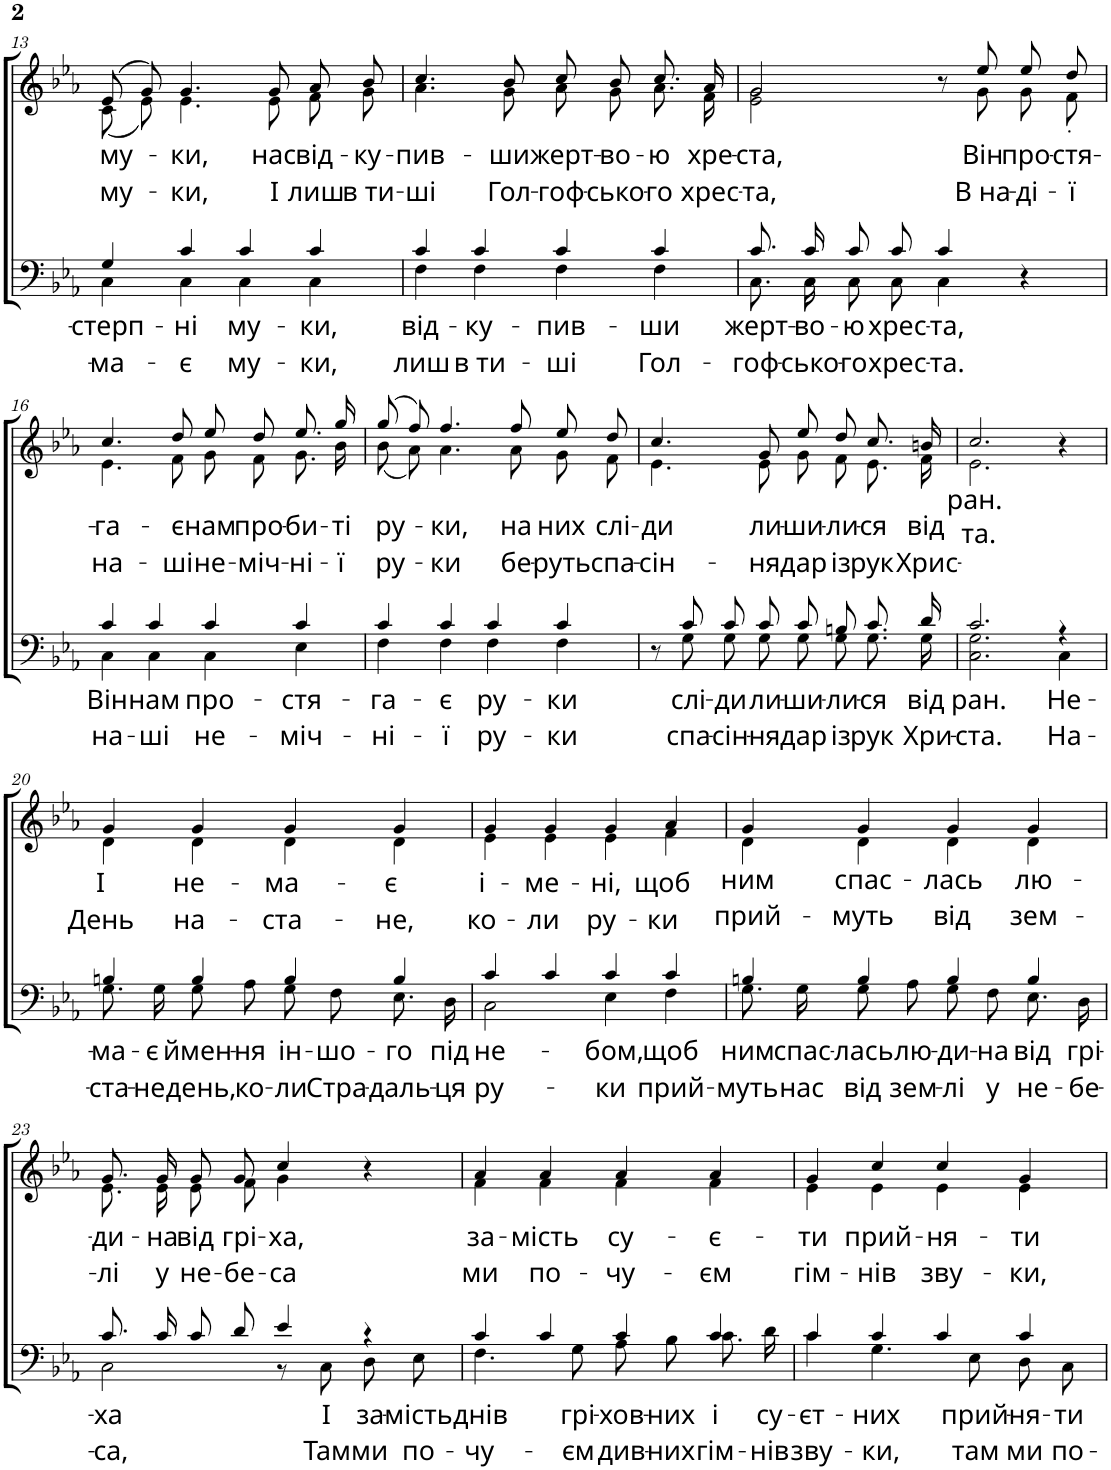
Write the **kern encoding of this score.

**kern	**text	**text	**kern	**text	**text	**text
*part2	*part2	*part2	*part1	*part1	*part1	*part1
*staff2	*staff2	*staff2	*staff1	*staff1	*staff1	*staff1
*I"Voice	*	*	*I"Voice	*	*	*
*I'V	*	*	*I'V	*	*	*
!!LO:PB:g=z
*clefF4	*	*	*clefG2	*	*	*
*k[b-e-a-]	*	*	*k[b-e-a-]	*	*	*
*M4/4	*	*	*M4/4	*	*	*
*met(c)	*	*	*met(c)	*	*	*
=13	=13	=13	=13	=13	=13	=13
*^	*	*	*	*	*	*
!	!	!LO:LY:b	!LO:LY:b	!	!	!LO:LY:b	!LO:LY:b
*	*	*	*	*^	*	*	*
4G/	4C\	-стерп-	-ма-	(8e-/L	(8c\L	.	му-	му-
.	.	.	.	8g/J)	8e-\J)	.	.	.
!	!	!LO:LY:b	!LO:LY:b	!	!	!	!LO:LY:b	!LO:LY:b
4c/	4C\	-ні	-є	4.g/	4.e-\	.	-ки,	-ки,
!	!	!LO:LY:b	!LO:LY:b	!	!	!	!	!
4c/	4C\	му-	му-	.	.	.	.	.
!	!	!	!	!	!	!	!LO:LY:b	!LO:LY:b
.	.	.	.	8g/	8e-\	.	нас	І
!	!	!LO:LY:b	!LO:LY:b	!	!	!	!LO:LY:b	!LO:LY:b
4c/	4C\	-ки,	-ки,	8a-/L	8f\L	.	від-	лиш
!	!	!	!	!	!	!	!LO:LY:b	!LO:LY:b
.	.	.	.	8b-/J	8g\J	.	-ку-	в ти-
=14	=14	=14	=14	=14	=14	=14	=14	=14
!	!	!LO:LY:b	!LO:LY:b	!	!	!	!LO:LY:b	!LO:LY:b
4c/	4F\	від-	лиш	4.cc/	4.a-\	.	-пив-	-ші
!	!	!LO:LY:b	!LO:LY:b	!	!	!	!	!
4c/	4F\	-ку-	в ти-	.	.	.	.	.
!	!	!	!	!	!	!	!LO:LY:b	!LO:LY:b
.	.	.	.	8b-/	8g\	.	-ши	Гол-
!	!	!LO:LY:b	!LO:LY:b	!	!	!	!LO:LY:b	!LO:LY:b
4c/	4F\	-пив-	-ші	8cc/L	8a-\L	.	жерт-	-гоф-
!	!	!	!	!	!	!	!LO:LY:b	!LO:LY:b
.	.	.	.	8b-/J	8g\J	.	-во-	-сько-
!	!	!LO:LY:b	!LO:LY:b	!	!	!	!LO:LY:b	!LO:LY:b
4c/	4F\	-ши	Гол-	8.cc/L	8.a-\L	.	-ю	-го
!	!	!	!	!	!	!	!LO:LY:b	!LO:LY:b
.	.	.	.	16a-/Jk	16f\Jk	.	хре-	хрес-
=15	=15	=15	=15	=15	=15	=15	=15	=15
!	!	!LO:LY:b	!LO:LY:b	!	!	!	!LO:LY:b	!LO:LY:b
8.c/L	8.C\L	жерт-	-гоф-	2g/	2e-\ 2g\	.	-ста,	-та,
!	!	!LO:LY:b	!LO:LY:b	!	!	!	!	!
16c/Jk	16C\Jk	-во-	-сько-	.	.	.	.	.
!	!	!LO:LY:b	!LO:LY:b	!	!	!	!	!
8c/L	8C\L	-ю	-го	.	.	.	.	.
!	!	!LO:LY:b	!LO:LY:b	!	!	!	!	!
8c/J	8C\J	хрес-	хрес-	.	.	.	.	.
!	!	!LO:LY:b	!LO:LY:b	!	!	!	!	!
4c/	4C\	-та,	-та.	8r	8ryy	.	.	.
!	!	!	!	!	!	!	!LO:LY:b	!LO:LY:b
.	.	.	.	8ee-/	8g\	.	Він	В на-
!	!	!	!	!	!	!	!LO:LY:b	!LO:LY:b
4r	4ryy	.	.	8ee-/L	8g\L	.	про-	-ді-
!	!	!	!	!	!	!	!LO:LY:b	!LO:LY:b
.	.	.	.	8dd/J	8f'\J	.	-стя-	-ї
!!LO:LB:g=z	!!
=16	=16	=16	=16	=16	=16	=16	=16	=16
!	!	!LO:LY:b	!LO:LY:b	!	!	!	!LO:LY:b	!LO:LY:b
4c/	4C\	Він	на-	4.cc/	4.e-\	.	-га-	на-
!	!	!LO:LY:b	!LO:LY:b	!	!	!	!	!
4c/	4C\	нам	-ші	.	.	.	.	.
!	!	!	!	!	!	!	!LO:LY:b	!LO:LY:b
.	.	.	.	8dd/	8f\	.	-є	-ші
!	!	!LO:LY:b	!LO:LY:b	!	!	!	!LO:LY:b	!LO:LY:b
4c/	4C\	про-	не-	8ee-/L	8g\L	.	нам	не-
!	!	!	!	!	!	!	!LO:LY:b	!LO:LY:b
.	.	.	.	8dd/J	8f\J	.	про-	-міч-
!	!	!LO:LY:b	!LO:LY:b	!	!	!	!LO:LY:b	!LO:LY:b
4c/	4E-\	-стя-	-міч-	8.ee-/L	8.g\L	.	-би-	-ні-
!	!	!	!	!	!	!	!LO:LY:b	!LO:LY:b
.	.	.	.	16gg/Jk	16b-\Jk	.	-ті	-ї
=17	=17	=17	=17	=17	=17	=17	=17	=17
!	!	!LO:LY:b	!LO:LY:b	!	!	!	!LO:LY:b	!LO:LY:b
4c/	4F\	-га-	-ні-	(8gg/L	(8b-\L	.	ру-	ру-
.	.	.	.	8ff/J)	8a-\J)	.	.	.
!	!	!LO:LY:b	!LO:LY:b	!	!	!	!LO:LY:b	!LO:LY:b
4c/	4F\	-є	-ї	4.ff/	4.a-\	.	-ки,	-ки
!	!	!LO:LY:b	!LO:LY:b	!	!	!	!	!
4c/	4F\	ру-	ру-	.	.	.	.	.
!	!	!	!	!	!	!	!LO:LY:b	!LO:LY:b
.	.	.	.	8ff/	8a-\	.	на	бе-
!	!	!LO:LY:b	!LO:LY:b	!	!	!	!LO:LY:b	!LO:LY:b
4c/	4F\	-ки	-ки	8ee-/L	8g\L	.	них	-руть
!	!	!	!	!	!	!	!LO:LY:b	!LO:LY:b
.	.	.	.	8dd/J	8f\J	.	слі-	спа-
=18	=18	=18	=18	=18	=18	=18	=18	=18
!	!	!	!	!	!	!	!LO:LY:b	!LO:LY:b
8r	8ryy	.	.	4.cc/	4.e-\	.	-ди	-сін-
!	!	!LO:LY:b	!LO:LY:b	!	!	!	!	!
8G\	8c/	слі-	спа-	.	.	.	.	.
!	!	!LO:LY:b	!LO:LY:b	!	!	!	!	!
8G\L	8c/L	-ди	-сін-	.	.	.	.	.
!	!	!LO:LY:b	!LO:LY:b	!	!	!	!LO:LY:b	!LO:LY:b
8G\J	8c/J	ли-	-ня	8g/	8e-\	.	ли-	-ня
!	!	!LO:LY:b	!LO:LY:b	!	!	!	!LO:LY:b	!LO:LY:b
8G\L	8c/L	-ши-	дар	8ee-/L	8g\L	.	-ши-	дар
!	!	!LO:LY:b	!LO:LY:b	!	!	!	!LO:LY:b	!LO:LY:b
8G\J	8Bn/J	-ли-	із	8dd/J	8f\J	.	-ли-	із
!	!	!LO:LY:b	!LO:LY:b	!	!	!	!LO:LY:b	!LO:LY:b
8.G\L	8.c\L	-ся	рук	8.cc/L	8.e-\L	.	-ся	рук
!	!	!LO:LY:b	!LO:LY:b	!	!	!	!LO:LY:b	!LO:LY:b
16d\Jk	16G\Jk	від	Хри-	16bn/Jk	16f\Jk	.	від	Хрис-
=19	=19	=19	=19	=19	=19	=19	=19	=19
!	!	!LO:LY:b	!LO:LY:b	!	!	!	!LO:LY:b	!LO:LY:b
2.c/	2.C\ 2.G\	ран.	-ста.	2.cc/	2.e-\	.	ран.	-та.
!	!	!LO:LY:b	!LO:LY:b	!	!	!	!	!
4r	4C\	Не-	На-	4r	4ryy	.	.	.
!!LO:LB:g=z	!!
=20	=20	=20	=20	=20	=20	=20	=20	=20
!	!	!LO:LY:b	!LO:LY:b	!	!	!LO:LY:b	!LO:LY:b	!
4Bn/	8.G\L	-ма-	-ста-	4g/	4d\	І	День	.
!	!	!LO:LY:b	!LO:LY:b	!	!	!	!	!
.	16G\Jk	-є	-не	.	.	.	.	.
!	!	!LO:LY:b	!LO:LY:b	!	!	!LO:LY:b	!LO:LY:b	!
4B/	8G\L	ймен-	день,	4g/	4d\	не-	на-	.
!	!	!LO:LY:b	!LO:LY:b	!	!	!	!	!
.	8A-\J	-ня	ко-	.	.	.	.	.
!	!	!LO:LY:b	!LO:LY:b	!	!	!LO:LY:b	!LO:LY:b	!
4B/	8G\L	ін-	-ли	4g/	4d\	-ма-	-ста-	.
!	!	!LO:LY:b	!LO:LY:b	!	!	!	!	!
.	8F\J	-шо-	Стра-	.	.	.	.	.
!	!	!LO:LY:b	!LO:LY:b	!	!	!LO:LY:b	!LO:LY:b	!
4B/	8.E-\L	-го	-даль-	4g/	4d\	-є	-не,	.
!	!	!LO:LY:b	!LO:LY:b	!	!	!	!	!
.	16D\Jk	під	-ця	.	.	.	.	.
=21	=21	=21	=21	=21	=21	=21	=21	=21
!	!	!LO:LY:b	!LO:LY:b	!	!	!LO:LY:b	!LO:LY:b	!
4c/	2C\	не-	ру-	4g/	4e-\	і-	ко-	.
!	!	!	!	!	!	!LO:LY:b	!LO:LY:b	!
4c/	.	.	.	4g/	4e-\	-ме-	-ли	.
!	!	!LO:LY:b	!LO:LY:b	!	!	!LO:LY:b	!LO:LY:b	!
4c/	4E-\	-бом,	-ки	4g/	4e-\	-ні,	ру-	.
!	!	!LO:LY:b	!LO:LY:b	!	!	!LO:LY:b	!LO:LY:b	!
4c/	4F\	щоб	прий-	4a-/	4f\	щоб	-ки	.
=22	=22	=22	=22	=22	=22	=22	=22	=22
!	!	!LO:LY:b	!LO:LY:b	!	!	!LO:LY:b	!LO:LY:b	!
4Bn/	8.G\L	ним	-муть	4g/	4d\	ним	прий-	.
!	!	!LO:LY:b	!LO:LY:b	!	!	!	!	!
.	16G\Jk	спас-	нас	.	.	.	.	.
!	!	!LO:LY:b	!LO:LY:b	!	!	!LO:LY:b	!LO:LY:b	!
4B/	8G\L	-лась	від	4g/	4d\	спас-	-муть	.
!	!	!LO:LY:b	!LO:LY:b	!	!	!	!	!
.	8A-\J	лю-	зем-	.	.	.	.	.
!	!	!LO:LY:b	!LO:LY:b	!	!	!LO:LY:b	!LO:LY:b	!
4B/	8G\L	-ди-	-лі	4g/	4d\	-лась	від	.
!	!	!LO:LY:b	!LO:LY:b	!	!	!	!	!
.	8F\J	-на	у	.	.	.	.	.
!	!	!LO:LY:b	!LO:LY:b	!	!	!LO:LY:b	!LO:LY:b	!
4B/	8.E-\L	від	не-	4g/	4d\	лю-	зем-	.
!	!	!LO:LY:b	!LO:LY:b	!	!	!	!	!
.	16D\Jk	грі-	-бе-	.	.	.	.	.
!!LO:LB:g=z	!!
=23	=23	=23	=23	=23	=23	=23	=23	=23
!	!	!LO:LY:b	!LO:LY:b	!	!	!LO:LY:b	!LO:LY:b	!
8.c/L	2C\	-ха	-са,	8.g/L	8.e-\L	-ди-	-лі	.
!	!	!	!	!	!	!LO:LY:b	!LO:LY:b	!
16c/Jk	.	.	.	16g/Jk	16e-\Jk	-на	у	.
!	!	!	!	!	!	!LO:LY:b	!LO:LY:b	!
8c/L	.	.	.	8g/L	8e-\L	від	не-	.
!	!	!	!	!	!	!LO:LY:b	!LO:LY:b	!
8d/J	.	.	.	8g/J	8f\J	грі-	-бе-	.
!	!	!	!	!	!	!LO:LY:b	!LO:LY:b	!
4e-/	8r	.	.	4cc/	4g\	-ха,	-са	.
!	!	!LO:LY:b	!LO:LY:b	!	!	!	!	!
.	8C\	І	Там	.	.	.	.	.
!	!	!LO:LY:b	!LO:LY:b	!	!	!	!	!
4r	8D\L	за-	ми	4r	4ryy	.	.	.
!	!	!LO:LY:b	!LO:LY:b	!	!	!	!	!
.	8E-\J	-мість	по-	.	.	.	.	.
=24	=24	=24	=24	=24	=24	=24	=24	=24
!	!	!LO:LY:b	!LO:LY:b	!	!	!LO:LY:b	!LO:LY:b	!
4c/	4.F\	днів	-чу-	4a-/	4f\	за-	ми	.
!	!	!	!	!	!	!LO:LY:b	!LO:LY:b	!
4c/	.	.	.	4a-/	4f\	-мість	по-	.
!	!	!LO:LY:b	!LO:LY:b	!	!	!	!	!
.	8G\	грі-	-єм	.	.	.	.	.
!	!	!LO:LY:b	!LO:LY:b	!	!	!LO:LY:b	!LO:LY:b	!
4c/	8A-\L	-хов-	див-	4a-/	4f\	су-	-чу-	.
!	!	!LO:LY:b	!LO:LY:b	!	!	!	!	!
.	8B-\J	-них	-них	.	.	.	.	.
!	!	!LO:LY:b	!LO:LY:b	!	!	!LO:LY:b	!LO:LY:b	!
4c/	8.c\L	і	гім-	4a-/	4f\	-є-	-єм	.
!	!	!LO:LY:b	!LO:LY:b	!	!	!	!	!
.	16d\Jk	су-	-нів	.	.	.	.	.
=25	=25	=25	=25	=25	=25	=25	=25	=25
!	!	!LO:LY:b	!LO:LY:b	!	!	!LO:LY:b	!LO:LY:b	!
4c/	4c\	-єт-	зву-	4g/	4e-\	-ти	гім-	.
!	!	!LO:LY:b	!LO:LY:b	!	!	!LO:LY:b	!LO:LY:b	!
4c/	4.G\	-них	-ки,	4cc/	4e-\	прий-	-нів	.
!	!	!	!	!	!	!LO:LY:b	!LO:LY:b	!
4c/	.	.	.	4cc/	4e-\	-ня-	зву-	.
!	!	!LO:LY:b	!LO:LY:b	!	!	!	!	!
.	8E-\	прий-	там	.	.	.	.	.
!	!	!LO:LY:b	!LO:LY:b	!	!	!LO:LY:b	!LO:LY:b	!
4c/	8D\L	-ня-	ми	4g/	4e-\	-ти	-ки,	.
!	!	!LO:LY:b	!LO:LY:b	!	!	!	!	!
.	8C\J	-ти	по-	.	.	.	.	.
*v	*v	*	*	*	*	*	*	*
*	*	*	*v	*v	*	*	*
=	=	=	=	=	=	=
*-	*-	*-	*-	*-	*-	*-
